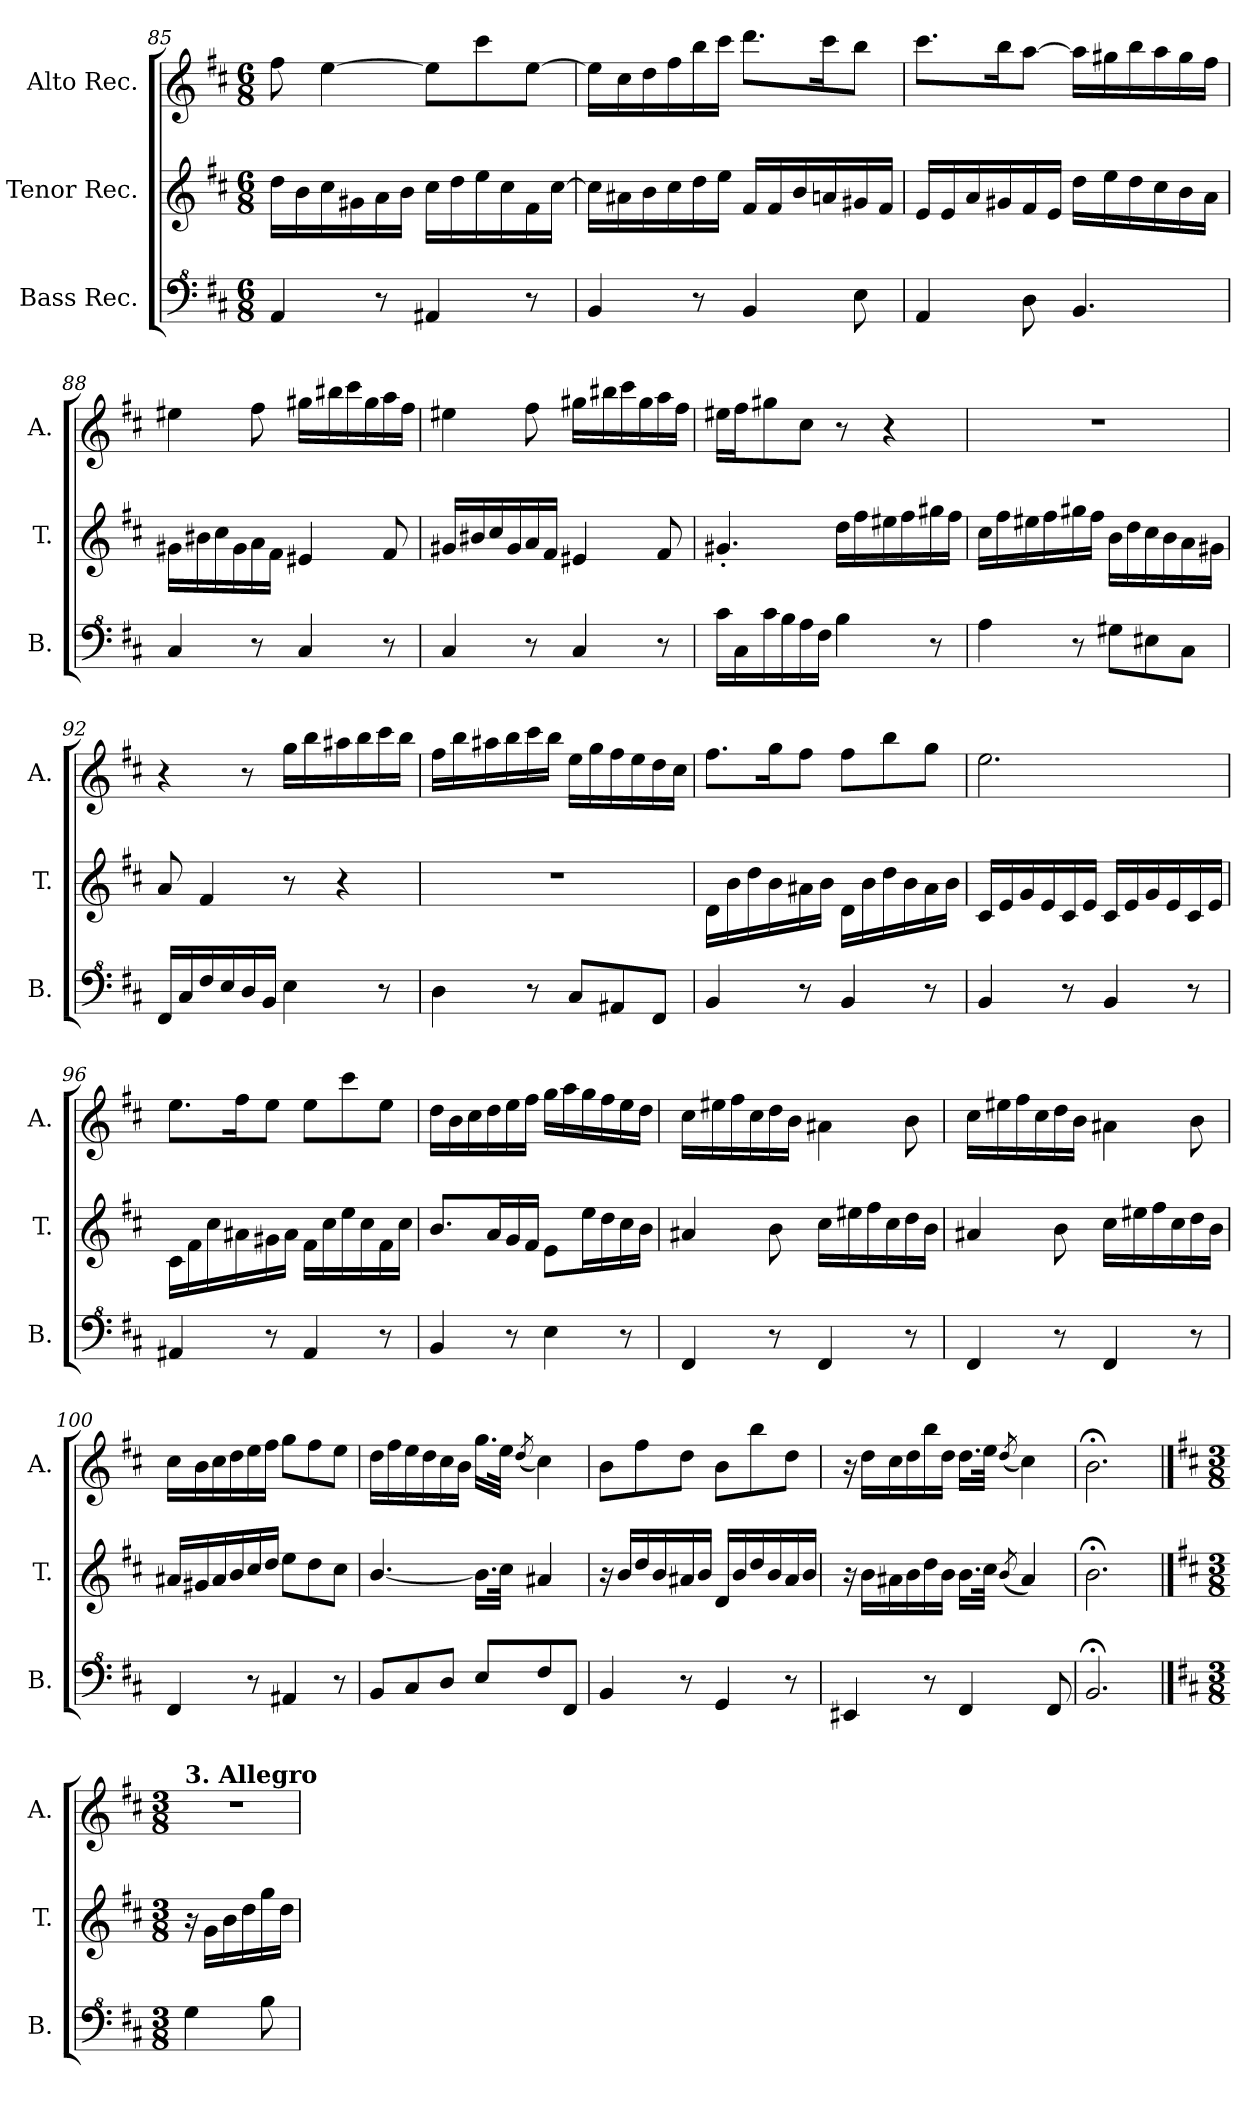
**kern	**kern	**kern
*part3	*part2	*part1
*staff3	*staff2	*staff1
*I"Bass Rec.	*I"Tenor Rec.	*I"Alto Rec.
*I'B.	*I'T.	*I'A.
!!LO:LB:g=z
*clefF^4	*clefG2	*clefG2
*k[f#c#]	*k[f#c#]	*k[f#c#]
*M6/8	*M6/8	*M6/8
=85	=85	=85
4A/	16dd\LL	8ff#\
.	16b\	.
.	16cc#\	[4ee\
.	16g#X\	.
8r	16a\	.
.	16b\JJ	.
4A#X/	16cc#\LL	8ee\L]
.	16dd\	.
.	16ee\	8ccc#\
.	16cc#\	.
8r	16f#\	[8ee\J
.	[16cc#\JJ	.
=86	=86	=86
4B/	16cc#\LL]	16ee\LL]
.	16a#X\	16cc#\
.	16b\	16dd\
.	16cc#\	16ff#\
8r	16dd\	16bb\
.	16ee\JJ	16ccc#\JJ
4B/	16f#/LL	8.ddd\L
.	16f#/	.
.	16b/	.
.	16an/	16ccc#\K
8e\	16g#X/	8bb\J
.	16f#/JJ	.
=87	=87	=87
4A/	16e/LL	8.ccc#\L
.	16e/	.
.	16a/	.
.	16g#X/	16bb\K
8d\	16f#/	[8aa\J
.	16e/JJ	.
4.B/	16dd\LL	16aa\LL]
.	16ee\	16gg#X\
.	16dd\	16bb\
.	16cc#\	16aa\
.	16b\	16gg#\
.	16a\JJ	16ff#\JJ
=88	=88	=88
4c#/	16g#X\LL	4ee#X\
.	16b#X\	.
.	16cc#\	.
.	16g#\	.
8r	16a\	8ff#\
.	16f#\JJ	.
4c#/	4e#X/	16gg#X\LL
.	.	16bb#X\
.	.	16ccc#\
.	.	16gg#\
8r	8f#/	16aa\
.	.	16ff#\JJ
!!LO:LB:g=z
=89	=89	=89
4c#/	16g#X/LL	4ee#X\
.	16b#X/	.
.	16cc#/	.
.	16g#/	.
8r	16a/	8ff#\
.	16f#/JJ	.
4c#/	4e#X/	16gg#X\LL
.	.	16bb#X\
.	.	16ccc#\
.	.	16gg#\
8r	8f#/	16aa\
.	.	16ff#\JJ
=90	=90	=90
16cc#\LL	4.g#X'/	16ee#X\LL
16c#\	.	16ff#\J
16cc#\	.	8gg#X\
16b\	.	.
16a\	.	8cc#\J
16f#\JJ	.	.
4b\	16dd\LL	8r
.	16ff#\	.
.	16ee#X\	4r
.	16ff#\	.
8r	16gg#X\	.
.	16ff#\JJ	.
=91	=91	=91
4a\	16cc#\LL	2.r
.	16ff#\	.
.	16ee#X\	.
.	16ff#\	.
8r	16gg#X\	.
.	16ff#\JJ	.
8g#X\L	16b\LL	.
.	16dd\	.
8e#X\	16cc#\	.
.	16b\	.
8c#\J	16a\	.
.	16g#X\JJ	.
=92	=92	=92
16F#/LL	8a/	4r
16c#/	.	.
16f#/	4f#/	.
16e/	.	.
16d/	.	8r
16B/JJ	.	.
4e\	8r	16gg\LL
.	.	16bb\
.	4r	16aa#X\
.	.	16bb\
8r	.	16ccc#\
.	.	16bb\JJ
!!LO:LB:g=z
=93	=93	=93
4d\	2.r	16ff#\LL
.	.	16bb\
.	.	16aa#X\
.	.	16bb\
8r	.	16ccc#\
.	.	16bb\JJ
8c#/L	.	16ee\LL
.	.	16gg\
8A#X/	.	16ff#\
.	.	16ee\
8F#/J	.	16dd\
.	.	16cc#\JJ
=94	=94	=94
4B/	16d\LL	8.ff#\L
.	16b\	.
.	16dd\	.
.	16b\	16gg\K
8r	16a#X\	8ff#\J
.	16b\JJ	.
4B/	16d\LL	8ff#\L
.	16b\	.
.	16dd\	8bb\
.	16b\	.
8r	16a#\	8gg\J
.	16b\JJ	.
=95	=95	=95
4B/	16c#/LL	2.ee\
.	16e/	.
.	16g/	.
.	16e/	.
8r	16c#/	.
.	16e/JJ	.
4B/	16c#/LL	.
.	16e/	.
.	16g/	.
.	16e/	.
8r	16c#/	.
.	16e/JJ	.
=96	=96	=96
4A#X/	16c#\LL	8.ee\L
.	16f#\	.
.	16cc#\	.
.	16a#X\	16ff#\K
8r	16g#X\	8ee\J
.	16a#\JJ	.
4A#/	16f#\LL	8ee\L
.	16cc#\	.
.	16ee\	8ccc#\
.	16cc#\	.
8r	16f#\	8ee\J
.	16cc#\JJ	.
=97	=97	=97
4B/	8.b/L	16dd\LL
.	.	16b\
.	.	16cc#\
.	16a/L	16dd\
8r	16g/	16ee\
.	16f#/JJ	16ff#\JJ
4e\	8e\L	16gg\LL
.	.	16aa\
.	16ee\L	16gg\
.	16dd\	16ff#\
8r	16cc#\	16ee\
.	16b\JJ	16dd\JJ
!!LO:LB:g=z
=98	=98	=98
4F#/	4a#X/	16cc#\LL
.	.	16ee#X\
.	.	16ff#\
.	.	16cc#\
8r	8b\	16dd\
.	.	16b\JJ
4F#/	16cc#\LL	4a#X\
.	16ee#X\	.
.	16ff#\	.
.	16cc#\	.
8r	16dd\	8b\
.	16b\JJ	.
=99	=99	=99
4F#/	4a#X/	16cc#\LL
.	.	16ee#X\
.	.	16ff#\
.	.	16cc#\
8r	8b\	16dd\
.	.	16b\JJ
4F#/	16cc#\LL	4a#X\
.	16ee#X\	.
.	16ff#\	.
.	16cc#\	.
8r	16dd\	8b\
.	16b\JJ	.
=100	=100	=100
4F#/	16a#X/LL	16cc#\LL
.	16g#X/	16b\
.	16a#/	16cc#\
.	16b/	16dd\
8r	16cc#/	16ee\
.	16dd/JJ	16ff#\JJ
4A#X/	8ee\L	8gg\L
.	8dd\	8ff#\
8r	8cc#\J	8ee\J
!!LO:LB:g=z
=101	=101	=101
8B/L	[4.b/	16dd\LL
.	.	16ff#\
8c#/	.	16ee\
.	.	16dd\
8d/J	.	16cc#\
.	.	16b\JJ
8e/L	16.b\LL]	16.gg\LL
.	32cc#\JJk	32ee\JJk
.	.	(8qdd/
8f#/	4a#X/	4cc#\)
8F#/J	.	.
=102	=102	=102
4B/	16r	8b\L
.	16b/LL	.
.	16dd/	8ff#\
.	16b/	.
8r	16a#X/	8dd\J
.	16b/JJ	.
4G/	16d/LL	8b\L
.	16b/	.
.	16dd/	8bb\
.	16b/	.
8r	16a#/	8dd\J
.	16b/JJ	.
=103	=103	=103
4E#X/	16r	16r
.	16b\LL	16dd\LL
.	16a#X\	16cc#\
.	16b\	16dd\
8r	16dd\	16bb\
.	16b\JJ	16dd\JJ
4F#/	16.b\LL	16.dd\LL
.	32cc#\JJk	32ee\JJk
.	(8qb/	(8qdd/
.	4a#/)	4cc#\)
8F#/	.	.
=104	=104	=104
2.B;</	2.b;<\	2.b;<\
!!LO:PB:g=z
==105	==105	==105
*k[f#c#]	*k[f#c#]	*k[f#c#]
*M3/8	*M3/8	*M3/8
!	!	!LO:TX:a:B:t=3. Allegro
4g\	16r	4.r
.	16g\LL	.
.	16b\	.
.	16dd\	.
8b\	16gg\	.
.	16dd\JJ	.
=	=	=
*-	*-	*-
